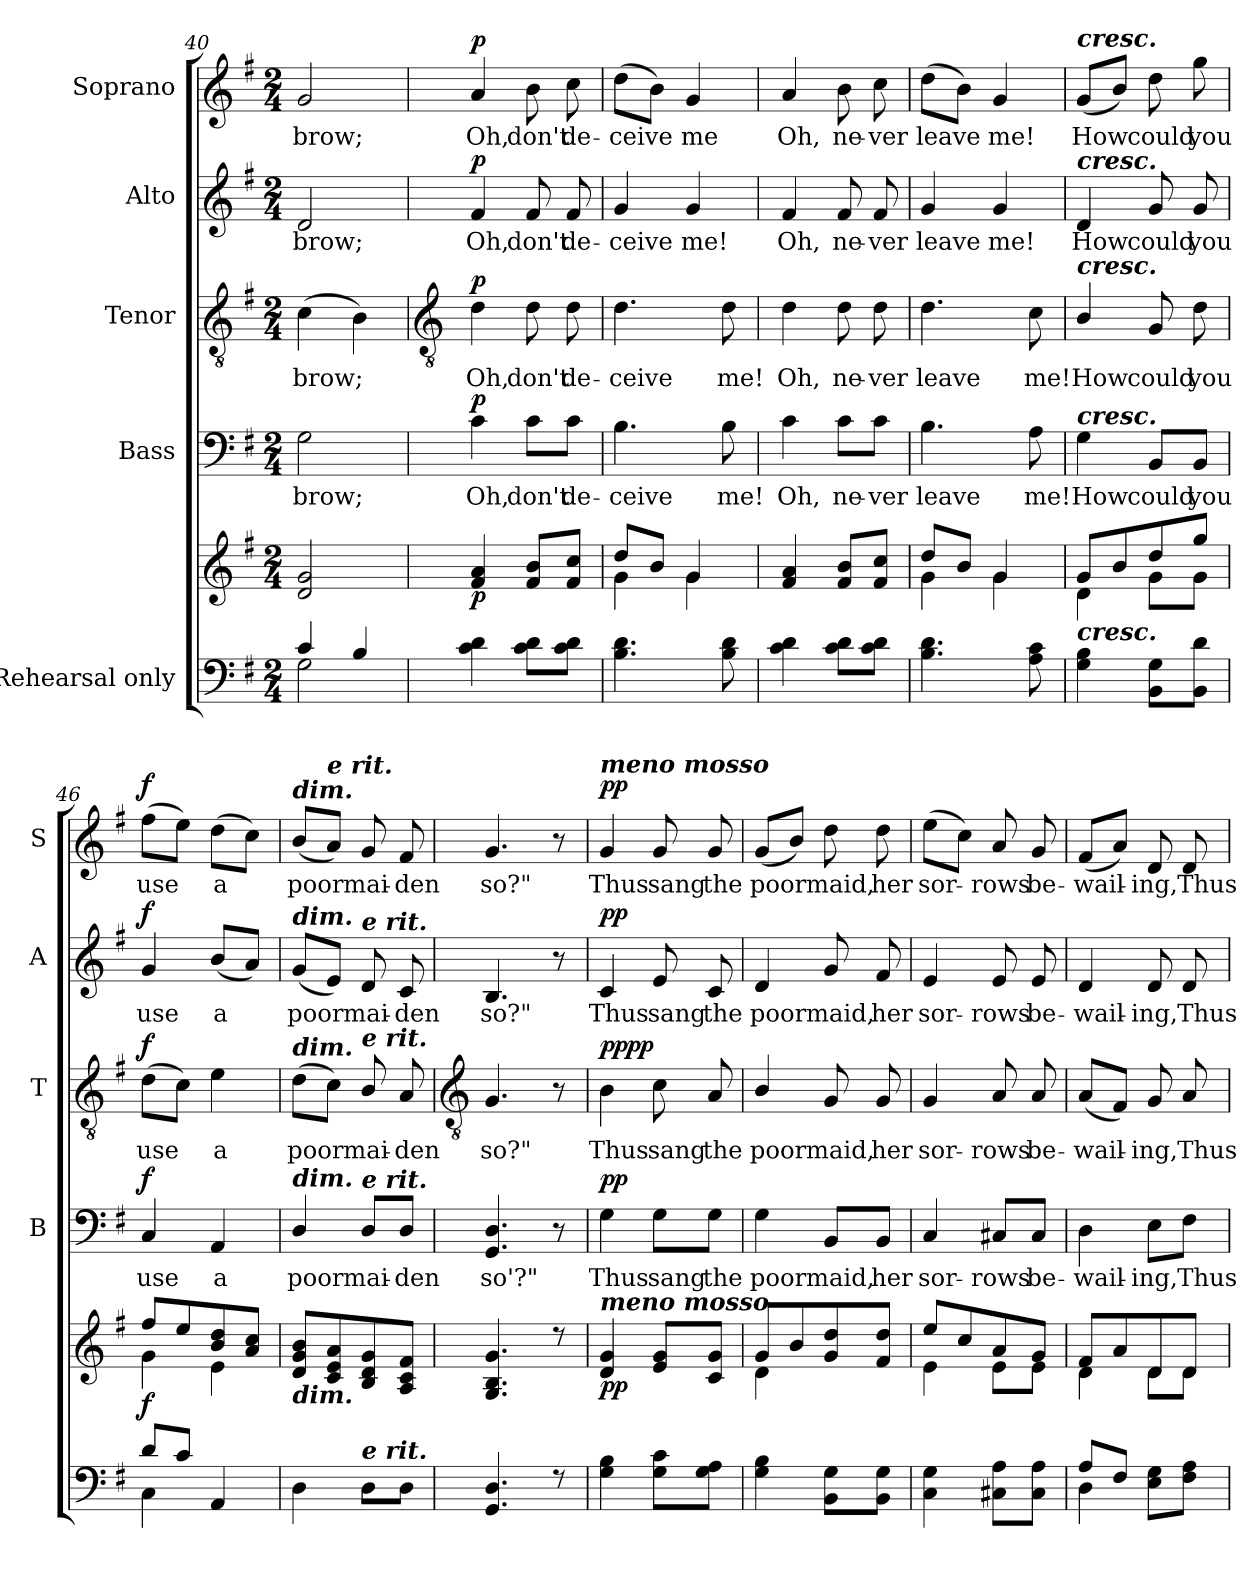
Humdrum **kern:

**kern	**kern	**dynam	**kern	**text	**dynam	**kern	**text	**dynam	**kern	**text	**dynam	**kern	**text	**dynam
*part5	*part5	*part5	*part4	*part4	*part4	*part3	*part3	*part3	*part2	*part2	*part2	*part1	*part1	*part1
*staff6	*staff5	*staff5/6	*staff4	*staff4	*staff4	*staff3	*staff3	*staff3	*staff2	*staff2	*staff2	*staff1	*staff1	*staff1
*I"Rehearsal only	*	*	*I"Bass	*	*	*I"Tenor	*	*	*I"Alto	*	*	*I"Soprano	*	*
*	*	*	*I'B	*	*	*I'T	*	*	*I'A	*	*	*I'S	*	*
*clefF4	*clefG2	*	*clefF4	*	*	*clefGv2	*	*	*clefG2	*	*	*clefG2	*	*
*k[f#]	*k[f#]	*	*k[f#]	*	*	*k[f#]	*	*	*k[f#]	*	*	*k[f#]	*	*
*G:	*G:	*	*G:	*	*	*G:	*	*	*G:	*	*	*G:	*	*
*M2/4	*M2/4	*	*M2/4	*	*	*M2/4	*	*	*M2/4	*	*	*M2/4	*	*
=40	=40	=40	=40	=40	=40	=40	=40	=40	=40	=40	=40	=40	=40	=40
*^	*^	*	*	*	*	*	*	*	*	*	*	*	*	*
!	!	!	!	!	!	!LO:LY:b	!	!	!LO:LY:b	!	!	!LO:LY:b	!	!	!LO:LY:b	!
4c/	2G\	2d/ 2g/	2ryy	.	2G	brow;	.	(>4c	brow;	.	2d	brow;	.	2g	brow;	.
4B/	.	.	.	.	.	.	.	4B)	.	.	.	.	.	.	.	.
!!LO:LB:g=z
=41	=41	=41	=41	=41	=41	=41	=41	=41	=41	=41	=41	=41	=41	=41	=41	=41
*	*	*	*	*	*	*	*	*clefGv2	*	*	*	*	*	*	*	*
!	!	!	!	!LO:DY:b	!	!LO:LY:b	!LO:DY:b	!	!LO:LY:b	!LO:DY:b	!	!LO:LY:b	!LO:DY:b	!	!LO:LY:b	!LO:DY:b
4c\ 4d\	2ryy	4f#/ 4a/	2ryy	p	4c	Oh,	p	4d	Oh,	p	4f#	Oh,	p	4a	Oh,	p
!	!	!	!	!	!	!LO:LY:b	!	!	!LO:LY:b	!	!	!LO:LY:b	!	!	!LO:LY:b	!
8c\ 8d\L	.	8f#/ 8b/L	.	.	8c\L	don't	.	8d	don't	.	8f#	don't	.	8b	don't	.
!	!	!	!	!	!	!LO:LY:b	!	!	!LO:LY:b	!	!	!LO:LY:b	!	!	!LO:LY:b	!
8c\ 8d\J	.	8f#/ 8cc/J	.	.	8c\J	de-	.	8d	de-	.	8f#	de-	.	8cc	de-	.
=42	=42	=42	=42	=42	=42	=42	=42	=42	=42	=42	=42	=42	=42	=42	=42	=42
!	!	!	!	!	!	!LO:LY:b	!	!	!LO:LY:b	!	!	!LO:LY:b	!	!	!LO:LY:b	!
4.B\ 4.d\	2ryy	8dd/L	4g\	.	4.B	-ceive	.	4.d	-ceive	.	4g	-ceive	.	(>8ddL	-ceive	.
.	.	8b/J	.	.	.	.	.	.	.	.	.	.	.	8bJ)	.	.
!	!	!	!	!	!	!	!	!	!	!	!	!LO:LY:b	!	!	!LO:LY:b	!
.	.	4g/	4g\	.	.	.	.	.	.	.	4g	me!	.	4g	me	.
!	!	!	!	!	!	!LO:LY:b	!	!	!LO:LY:b	!	!	!	!	!	!	!
8B\ 8d\	.	.	.	.	8B	me!	.	8d	me!	.	.	.	.	.	.	.
=43	=43	=43	=43	=43	=43	=43	=43	=43	=43	=43	=43	=43	=43	=43	=43	=43
!	!	!	!	!	!	!LO:LY:b	!	!	!LO:LY:b	!	!	!LO:LY:b	!	!	!LO:LY:b	!
4c\ 4d\	2ryy	4f#/ 4a/	2ryy	.	4c	Oh,	.	4d	Oh,	.	4f#	Oh,	.	4a	Oh,	.
!	!	!	!	!	!	!LO:LY:b	!	!	!LO:LY:b	!	!	!LO:LY:b	!	!	!LO:LY:b	!
8c\ 8d\L	.	8f#/ 8b/L	.	.	8c\L	ne-	.	8d	ne-	.	8f#	ne-	.	8b	ne-	.
!	!	!	!	!	!	!LO:LY:b	!	!	!LO:LY:b	!	!	!LO:LY:b	!	!	!LO:LY:b	!
8c\ 8d\J	.	8f#/ 8cc/J	.	.	8c\J	-ver	.	8d	-ver	.	8f#	-ver	.	8cc	-ver	.
=44	=44	=44	=44	=44	=44	=44	=44	=44	=44	=44	=44	=44	=44	=44	=44	=44
!	!	!	!	!	!	!LO:LY:b	!	!	!LO:LY:b	!	!	!LO:LY:b	!	!	!LO:LY:b	!
4.B\ 4.d\	2ryy	8dd/L	4g\	.	4.B	leave	.	4.d	leave	.	4g	leave	.	(>8ddL	leave	.
.	.	8b/J	.	.	.	.	.	.	.	.	.	.	.	8bJ)	.	.
!	!	!	!	!	!	!	!	!	!	!	!	!LO:LY:b	!	!	!LO:LY:b	!
.	.	4g/	4g\	.	.	.	.	.	.	.	4g	me!	.	4g	me!	.
!	!	!	!	!	!	!LO:LY:b	!	!	!LO:LY:b	!	!	!	!	!	!	!
8A\ 8c\	.	.	.	.	8A	me!	.	8c	me!	.	.	.	.	.	.	.
=45	=45	=45	=45	=45	=45	=45	=45	=45	=45	=45	=45	=45	=45	=45	=45	=45
!	!	!	!	!	!	!	!	!	!	!	!	!	!	!LO:TX:a:Bi:t=cresc.	!	!
!	!	!	!	!	!	!	!	!	!	!	!LO:TX:a:Bi:t=cresc.	!	!	!	!	!
!	!	!	!	!	!	!	!	!LO:TX:a:Bi:t=cresc.	!	!	!	!	!	!	!	!
!	!	!	!	!	!LO:TX:a:Bi:t=cresc.	!	!	!	!	!	!	!	!	!	!	!
!LO:TX:a:Bi:t=cresc.	!	!	!	!	!	!	!	!	!	!	!	!	!	!	!	!
!	!	!	!	!	!	!LO:LY:b	!	!	!LO:LY:b	!	!	!LO:LY:b	!	!	!LO:LY:b	!
4G\ 4B\	2ryy	8g/L	4d\	.	4G	How	.	4B/	How	.	4d	How	.	(<8gL	How	.
.	.	8b/	.	.	.	.	.	.	.	.	.	.	.	8bJ)	.	.
!	!	!	!	!	!	!LO:LY:b	!	!	!LO:LY:b	!	!	!LO:LY:b	!	!	!LO:LY:b	!
8BB\ 8G\L	.	8dd/	8g\L	.	8BB/L	could	.	8G	could	.	8g	could	.	8dd	could	.
!	!	!	!	!	!	!LO:LY:b	!	!	!LO:LY:b	!	!	!LO:LY:b	!	!	!LO:LY:b	!
8BB\ 8d\J	.	8gg/J	8g\J	.	8BB/J	you	.	8d	you	.	8g	you	.	8gg	you	.
=46	=46	=46	=46	=46	=46	=46	=46	=46	=46	=46	=46	=46	=46	=46	=46	=46
!	!	!	!	!LO:DY:b	!	!LO:LY:b	!LO:DY:b	!	!LO:LY:b	!LO:DY:b	!	!LO:LY:b	!LO:DY:b	!	!LO:LY:b	!LO:DY:b
8d/L	4C\	8ff#/L	4g\	f	4C	use	f	(>8dL	use	f	4g	use	f	(>8ff#L	use	f
8c/J	.	8ee/	.	.	.	.	.	8cJ)	.	.	.	.	.	8eeJ)	.	.
!	!	!	!	!	!	!LO:LY:b	!	!	!LO:LY:b	!	!	!LO:LY:b	!	!	!LO:LY:b	!
4AA/	4ryy	8b/ 8dd/	4e\	.	4AA	a	.	4e	a	.	(<8bL	a	.	(>8ddL	a	.
.	.	8a/ 8cc/J	.	.	.	.	.	.	.	.	8aJ)	.	.	8ccJ)	.	.
=47	=47	=47	=47	=47	=47	=47	=47	=47	=47	=47	=47	=47	=47	=47	=47	=47
!	!	!	!	!	!	!	!	!	!	!	!	!	!	!LO:TX:a:Bi:t=dim.	!	!
!	!	!	!	!	!	!	!	!	!	!	!LO:TX:a:Bi:t=dim.	!	!	!	!	!
!	!	!	!	!	!	!	!	!LO:TX:a:Bi:t=dim.	!	!	!	!	!	!	!	!
!	!	!	!	!	!LO:TX:a:Bi:t=dim.	!	!	!	!	!	!	!	!	!	!	!
!	!	!LO:TX:b:Bi:t=dim.	!	!	!	!	!	!	!	!	!	!	!	!	!	!
!	!	!	!	!	!	!LO:LY:b	!	!	!LO:LY:b	!	!	!LO:LY:b	!	!	!LO:LY:b	!
4D\	2ryy	8d/ 8g/ 8b/L	2ryy	.	4D/	poor	.	(>8dL	poor	.	(<8gL	poor	.	(<8bL	poor	.
!	!	!	!	!	!	!	!	!	!	!	!	!	!	!LO:TX:a:Bi:t=e rit.	!	!
.	.	8c/ 8e/ 8a/	.	.	.	.	.	8cJ)	.	.	8eJ)	.	.	8aJ)	.	.
!	!	!	!	!	!	!	!	!	!	!	!LO:TX:a:Bi:t=e rit.	!	!	!	!	!
!	!	!	!	!	!	!	!	!LO:TX:a:Bi:t=e rit.	!	!	!	!	!	!	!	!
!	!	!	!	!	!LO:TX:a:Bi:t=e rit.	!	!	!	!	!	!	!	!	!	!	!
!LO:TX:a:Bi:t=e rit.	!	!	!	!	!	!	!	!	!	!	!	!	!	!	!	!
!	!	!	!	!	!	!LO:LY:b	!	!	!LO:LY:b	!	!	!LO:LY:b	!	!	!LO:LY:b	!
8D\L	.	8B/ 8d/ 8g/	.	.	8D/L	mai-	.	8B/	mai-	.	8d	mai-	.	8g	mai-	.
!	!	!	!	!	!	!LO:LY:b	!	!	!LO:LY:b	!	!	!LO:LY:b	!	!	!LO:LY:b	!
8D\J	.	8A/ 8c/ 8f#/J	.	.	8D/J	-den	.	8A	-den	.	8c	-den	.	8f#	-den	.
!!LO:LB:g=z
=48	=48	=48	=48	=48	=48	=48	=48	=48	=48	=48	=48	=48	=48	=48	=48	=48
*	*	*	*	*	*	*	*	*clefGv2	*	*	*	*	*	*	*	*
!	!	!	!	!	!	!LO:LY:b	!	!	!LO:LY:b	!	!	!LO:LY:b	!	!	!LO:LY:b	!
4.GG/ 4.D/	2ryy	4.G/ 4.B/ 4.g/	2ryy	.	4.GG 4.D	so'?"	.	4.G	so?"	.	4.B	so?"	.	4.g	so?"	.
8r	.	8r	.	.	8r	.	.	8r	.	.	8r	.	.	8r	.	.
=49	=49	=49	=49	=49	=49	=49	=49	=49	=49	=49	=49	=49	=49	=49	=49	=49
!	!	!	!	!	!	!	!	!	!	!	!	!	!	!LO:TX:a:Bi:t=meno mosso	!	!
!	!	!LO:TX:a:Bi:t=meno mosso	!	!	!	!	!	!	!	!	!	!	!	!	!	!
!	!	!	!	!LO:DY:b	!	!LO:LY:b	!LO:DY:b	!	!LO:LY:b	!LO:DY:a	!	!LO:LY:b	!	!	!LO:LY:b	!
!	!	!	!	!	!	!	!	!	!	!LO:DY:n=1:b	!	!	!LO:DY:b	!	!	!LO:DY:b
4G\ 4B\	2ryy	4d/ 4g/	2ryy	pp	4G	Thus	pp	4B	Thus	pp pp	4c	Thus	pp	4g	Thus	pp
!	!	!	!	!	!	!LO:LY:b	!	!	!LO:LY:b	!	!	!LO:LY:b	!	!	!LO:LY:b	!
8G\ 8c\L	.	8e/ 8g/L	.	.	8G\L	sang	.	8c	sang	.	8e	sang	.	8g	sang	.
!	!	!	!	!	!	!LO:LY:b	!	!	!LO:LY:b	!	!	!LO:LY:b	!	!	!LO:LY:b	!
8G\ 8A\J	.	8c/ 8g/J	.	.	8G\J	the	.	8A	the	.	8c	the	.	8g	the	.
=50	=50	=50	=50	=50	=50	=50	=50	=50	=50	=50	=50	=50	=50	=50	=50	=50
!	!	!	!	!	!	!LO:LY:b	!	!	!LO:LY:b	!	!	!LO:LY:b	!	!	!LO:LY:b	!
4G\ 4B\	2ryy	8g/L	4d\	.	4G	poor	.	4B/	poor	.	4d	poor	.	(<8gL	poor	.
.	.	8b/	.	.	.	.	.	.	.	.	.	.	.	8bJ)	.	.
!	!	!	!	!	!	!LO:LY:b	!	!	!LO:LY:b	!	!	!LO:LY:b	!	!	!LO:LY:b	!
8BB\ 8G\L	.	8g/ 8dd/	4ryy	.	8BB/L	maid,	.	8G	maid,	.	8g	maid,	.	8dd	maid,	.
!	!	!	!	!	!	!LO:LY:b	!	!	!LO:LY:b	!	!	!LO:LY:b	!	!	!LO:LY:b	!
8BB\ 8G\J	.	8f#/ 8dd/J	.	.	8BB/J	her	.	8G	her	.	8f#	her	.	8dd	her	.
=51	=51	=51	=51	=51	=51	=51	=51	=51	=51	=51	=51	=51	=51	=51	=51	=51
!	!	!	!	!	!	!LO:LY:b	!	!	!LO:LY:b	!	!	!LO:LY:b	!	!	!LO:LY:b	!
4C\ 4G\	2ryy	8ee/L	4e\	.	4C	sor-	.	4G	sor-	.	4e	sor-	.	(>8eeL	sor-	.
.	.	8cc/	.	.	.	.	.	.	.	.	.	.	.	8ccJ)	.	.
!	!	!	!	!	!	!LO:LY:b	!	!	!LO:LY:b	!	!	!LO:LY:b	!	!	!LO:LY:b	!
8C#X\ 8A\L	.	8a/	8e\L	.	8C#X/L	-rows	.	8A	-rows	.	8e	-rows	.	8a	rows	.
!	!	!	!	!	!	!LO:LY:b	!	!	!LO:LY:b	!	!	!LO:LY:b	!	!	!LO:LY:b	!
8C#\ 8A\J	.	8g/J	8e\J	.	8C#/J	be-	.	8A	be-	.	8e	be-	.	8g	be-	.
=52	=52	=52	=52	=52	=52	=52	=52	=52	=52	=52	=52	=52	=52	=52	=52	=52
!	!	!	!	!	!	!LO:LY:b	!	!	!LO:LY:b	!	!	!LO:LY:b	!	!	!LO:LY:b	!
8A/L	4D\	8f#/L	4d\	.	4D	-wail-	.	(<8AL	-wail-	.	4d	-wail-	.	(<8f#L	-wail-	.
8F#/J	.	8a/	.	.	.	.	.	8F#J)	.	.	.	.	.	8aJ)	.	.
!	!	!	!	!	!	!LO:LY:b	!	!	!LO:LY:b	!	!	!LO:LY:b	!	!	!LO:LY:b	!
4ryy	8E\ 8G\L	8d/	8d\L	.	8E\L	-ing,	.	8G	ing,	.	8d	-ing,	.	8d	ing,	.
!	!	!	!	!	!	!LO:LY:b	!	!	!LO:LY:b	!	!	!LO:LY:b	!	!	!LO:LY:b	!
.	8F#\ 8A\J	8d/J	8d\J	.	8F#\J	Thus	.	8A	Thus	.	8d	Thus	.	8d	Thus	.
*v	*v	*	*	*	*	*	*	*	*	*	*	*	*	*	*	*
*	*v	*v	*	*	*	*	*	*	*	*	*	*	*	*	*
=	=	=	=	=	=	=	=	=	=	=	=	=	=	=
*-	*-	*-	*-	*-	*-	*-	*-	*-	*-	*-	*-	*-	*-	*-
